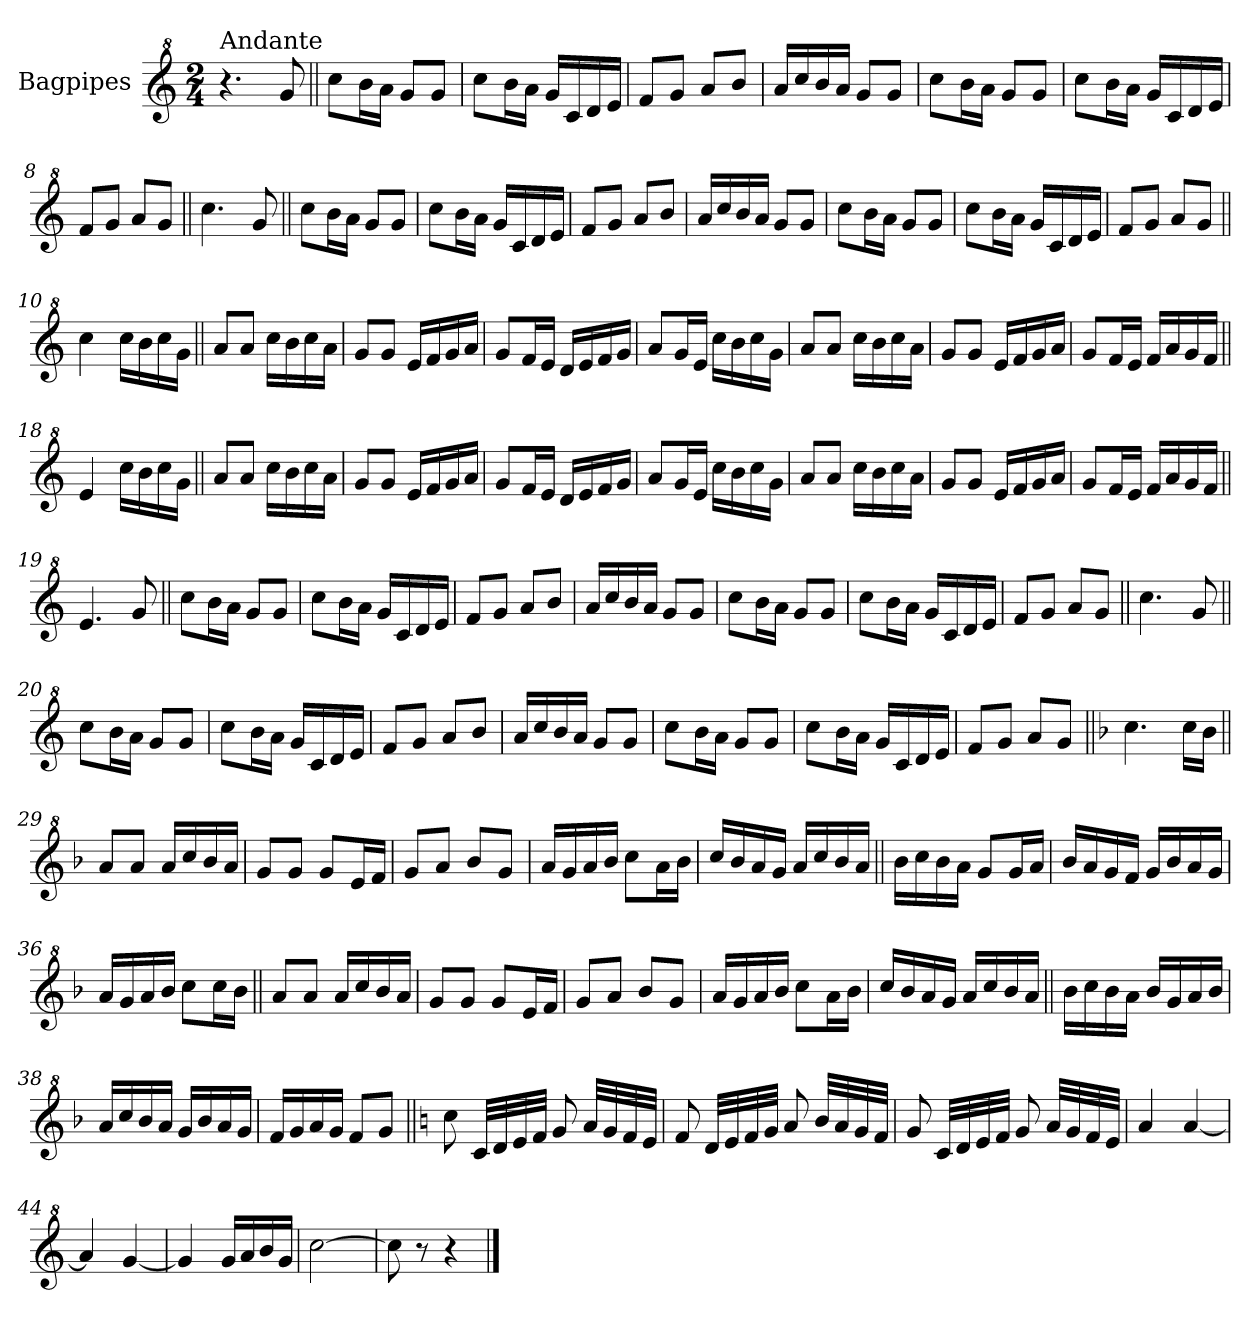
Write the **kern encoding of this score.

**kern
*part1
*staff1
*I"Bagpipes
*I'Bag
*clefG^2
*k[]
*C:
*M2/4
=1
!LO:TX:a:t=Andante
4.r
8gg/
=2||
8ccc\L
16bb\L
16aa\JJ
8gg/L
8gg/J
=3
8ccc\L
16bb\L
16aa\JJ
16gg/LL
16cc/
16dd/
16ee/JJ
=4
8ff/L
8gg/J
8aa/L
8bb/J
=5
16aa/LL
16ccc/
16bb/
16aa/JJ
8gg/L
8gg/J
=6
8ccc\L
16bb\L
16aa\JJ
8gg/L
8gg/J
=7
8ccc\L
16bb\L
16aa\JJ
16gg/LL
16cc/
16dd/
16ee/JJ
!!LO:LB:g=z
=8
8ff/L
8gg/J
8aa/L
8gg/J
=9||
4.ccc\
8gg/
=2||
8ccc\L
16bb\L
16aa\JJ
8gg/L
8gg/J
=3
8ccc\L
16bb\L
16aa\JJ
16gg/LL
16cc/
16dd/
16ee/JJ
=4
8ff/L
8gg/J
8aa/L
8bb/J
=5
16aa/LL
16ccc/
16bb/
16aa/JJ
8gg/L
8gg/J
=6
8ccc\L
16bb\L
16aa\JJ
8gg/L
8gg/J
=7
8ccc\L
16bb\L
16aa\JJ
16gg/LL
16cc/
16dd/
16ee/JJ
!!LO:LB:g=z
=8
8ff/L
8gg/J
8aa/L
8gg/J
=10||
4ccc\
16ccc\LL
16bb\
16ccc\
16gg\JJ
=11||
8aa/L
8aa/J
16ccc\LL
16bb\
16ccc\
16aa\JJ
=12
8gg/L
8gg/J
16ee/LL
16ff/
16gg/
16aa/JJ
=13
8gg/L
16ff/L
16ee/JJ
16dd/LL
16ee/
16ff/
16gg/JJ
=14
8aa/L
16gg/L
16ee/JJ
16ccc\LL
16bb\
16ccc\
16gg\JJ
!!LO:LB:g=z
=15
8aa/L
8aa/J
16ccc\LL
16bb\
16ccc\
16aa\JJ
=16
8gg/L
8gg/J
16ee/LL
16ff/
16gg/
16aa/JJ
=17
8gg/L
16ff/L
16ee/JJ
16ff/LL
16aa/
16gg/
16ff/JJ
=18||
4ee/
16ccc\LL
16bb\
16ccc\
16gg\JJ
=11||
8aa/L
8aa/J
16ccc\LL
16bb\
16ccc\
16aa\JJ
=12
8gg/L
8gg/J
16ee/LL
16ff/
16gg/
16aa/JJ
=13
8gg/L
16ff/L
16ee/JJ
16dd/LL
16ee/
16ff/
16gg/JJ
=14
8aa/L
16gg/L
16ee/JJ
16ccc\LL
16bb\
16ccc\
16gg\JJ
!!LO:LB:g=z
=15
8aa/L
8aa/J
16ccc\LL
16bb\
16ccc\
16aa\JJ
=16
8gg/L
8gg/J
16ee/LL
16ff/
16gg/
16aa/JJ
=17
8gg/L
16ff/L
16ee/JJ
16ff/LL
16aa/
16gg/
16ff/JJ
=19||
4.ee/
8gg/
=20||
8ccc\L
16bb\L
16aa\JJ
8gg/L
8gg/J
=21
8ccc\L
16bb\L
16aa\JJ
16gg/LL
16cc/
16dd/
16ee/JJ
!!LO:LB:g=z
=22
8ff/L
8gg/J
8aa/L
8bb/J
=23
16aa/LL
16ccc/
16bb/
16aa/JJ
8gg/L
8gg/J
=24
8ccc\L
16bb\L
16aa\JJ
8gg/L
8gg/J
=25
8ccc\L
16bb\L
16aa\JJ
16gg/LL
16cc/
16dd/
16ee/JJ
=26
8ff/L
8gg/J
8aa/L
8gg/J
=27||
4.ccc\
8gg/
=20||
8ccc\L
16bb\L
16aa\JJ
8gg/L
8gg/J
=21
8ccc\L
16bb\L
16aa\JJ
16gg/LL
16cc/
16dd/
16ee/JJ
!!LO:LB:g=z
=22
8ff/L
8gg/J
8aa/L
8bb/J
=23
16aa/LL
16ccc/
16bb/
16aa/JJ
8gg/L
8gg/J
=24
8ccc\L
16bb\L
16aa\JJ
8gg/L
8gg/J
=25
8ccc\L
16bb\L
16aa\JJ
16gg/LL
16cc/
16dd/
16ee/JJ
=26
8ff/L
8gg/J
8aa/L
8gg/J
=28||
*k[b-]
*F:
4.ccc\
16ccc\LL
16bb-\JJ
!!LO:LB:g=z
=29||
8aa/L
8aa/J
16aa/LL
16ccc/
16bb-/
16aa/JJ
=30
8gg/L
8gg/J
8gg/L
16ee/L
16ff/JJ
=31
8gg/L
8aa/J
8bb-/L
8gg/J
=32
16aa/LL
16gg/
16aa/
16bb-/JJ
8ccc\L
16aa\L
16bb-\JJ
=33
16ccc/LL
16bb-/
16aa/
16gg/JJ
16aa/LL
16ccc/
16bb-/
16aa/JJ
=34||
16bb-\LL
16ccc\
16bb-\
16aa\JJ
8gg/L
16gg/L
16aa/JJ
!!LO:LB:g=z
=35
16bb-/LL
16aa/
16gg/
16ff/JJ
16gg/LL
16bb-/
16aa/
16gg/JJ
=36
16aa/LL
16gg/
16aa/
16bb-/JJ
8ccc\L
16ccc\L
16bb-\JJ
!!LO:LB:g=z
=29||
8aa/L
8aa/J
16aa/LL
16ccc/
16bb-/
16aa/JJ
=30
8gg/L
8gg/J
8gg/L
16ee/L
16ff/JJ
=31
8gg/L
8aa/J
8bb-/L
8gg/J
=32
16aa/LL
16gg/
16aa/
16bb-/JJ
8ccc\L
16aa\L
16bb-\JJ
=33
16ccc/LL
16bb-/
16aa/
16gg/JJ
16aa/LL
16ccc/
16bb-/
16aa/JJ
=37||
16bb-\LL
16ccc\
16bb-\
16aa\JJ
16bb-/LL
16gg/
16aa/
16bb-/JJ
=38
16aa/LL
16ccc/
16bb-/
16aa/JJ
16gg/LL
16bb-/
16aa/
16gg/JJ
=39
16ff/LL
16gg/
16aa/
16gg/JJ
8ff/L
8gg/J
!!LO:LB:g=z
=40||
*k[]
*C:
8ccc\
32cc/LLL
32dd/
32ee/
32ff/JJJ
8gg/
32aa/LLL
32gg/
32ff/
32ee/JJJ
=41
8ff/
32dd/LLL
32ee/
32ff/
32gg/JJJ
8aa/
32bb/LLL
32aa/
32gg/
32ff/JJJ
=42
8gg/
32cc/LLL
32dd/
32ee/
32ff/JJJ
8gg/
32aa/LLL
32gg/
32ff/
32ee/JJJ
=43
4aa/
[4aa/
=44
4aa/]
[4gg/
=45
4gg/]
16gg/LL
16aa/
16bb/
16gg/JJ
!!LO:LB:g=z
=46
[2ccc\
=47
8ccc\]
8r
4r
==
*-
